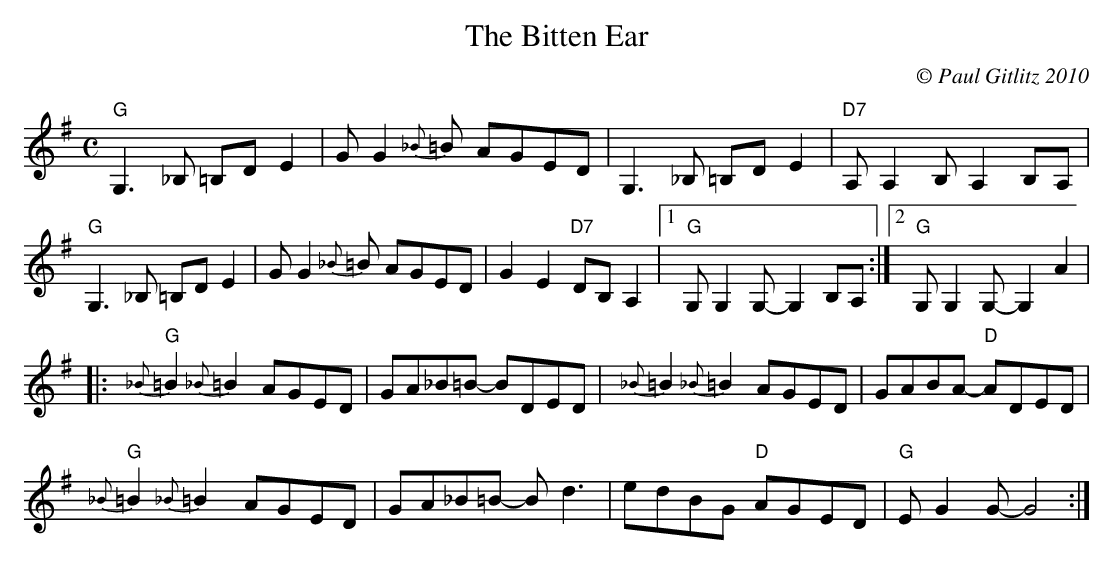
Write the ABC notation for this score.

X:1
T:Bitten Ear, The
M:C
C:© Paul Gitlitz 2010
K:G
"G"G,3_B, =B,DE2|GG2{_B}=B AGED|G,3_B, =B,DE2|"D7"A,A,2B, A,2B,A,|!
"G"G,3_B, =B,DE2|GG2{_B}=B AGED|G2E2"D7"DB,A,2|1"G"G, G,2 G,-G,2B,A,:|2"G"G, G,2 G,-G,2A2|!
|:"G"{_B}=B2{_B}=B2 AGED|GA_B=B- BDED|{_B}=B2{_B}=B2 AGED|GABA- "D"ADED|!
"G"{_B}=B2{_B}=B2 AGED|GA_B=B- Bd3|edBG "D"AGED|"G"EG2G-G4:|
